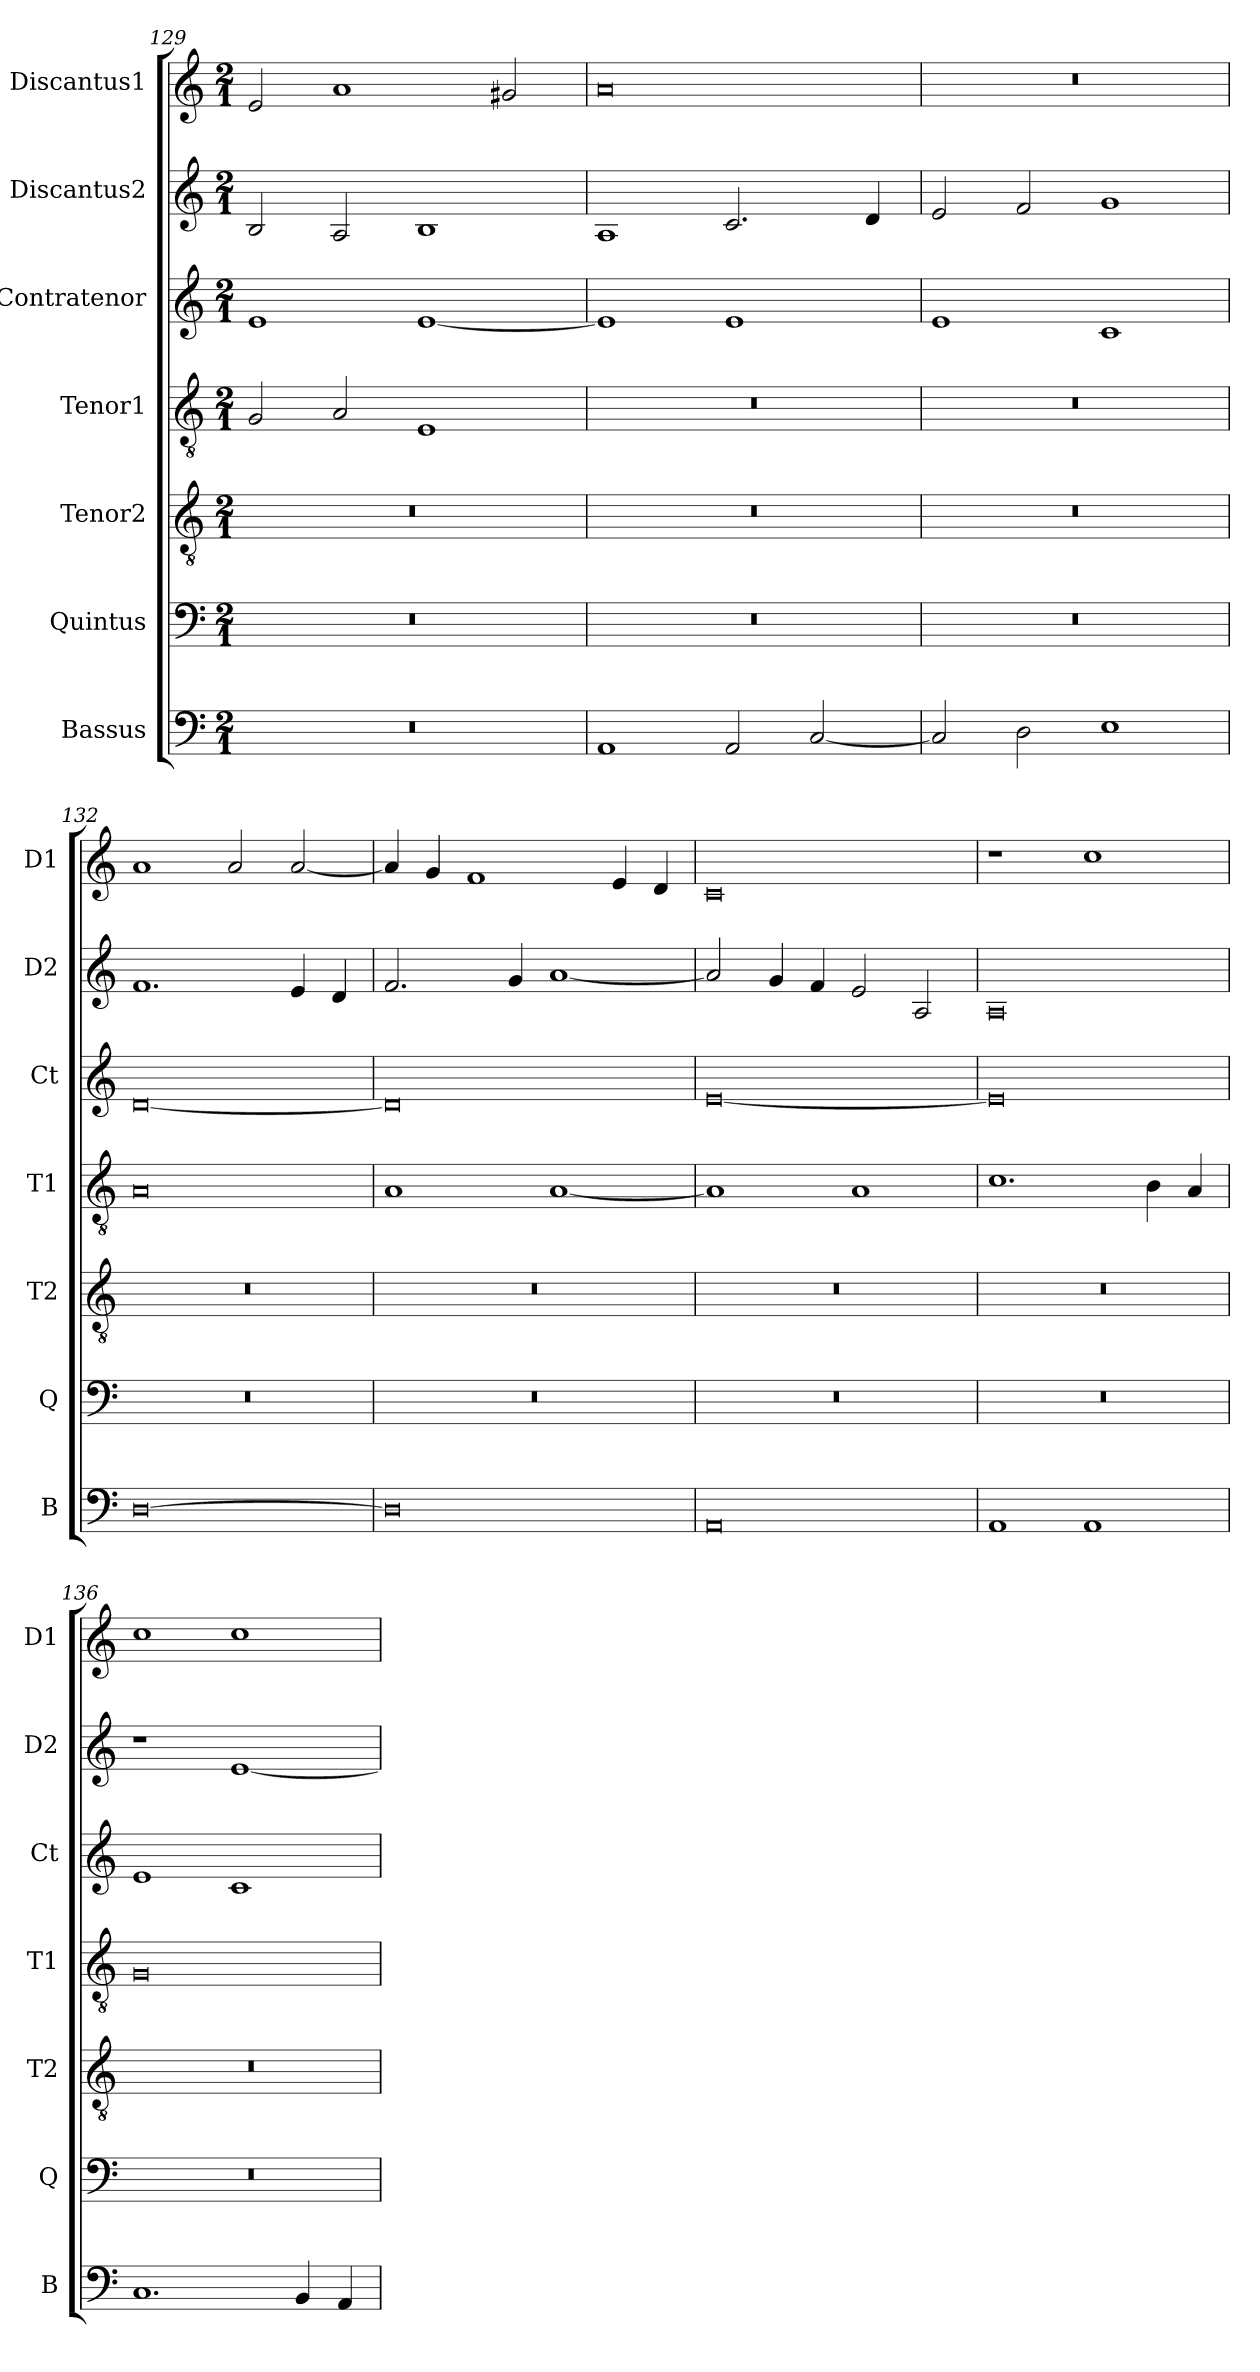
**kern	**kern	**kern	**kern	**kern	**kern	**kern
*part7	*part6	*part5	*part4	*part3	*part2	*part1
*staff7	*staff6	*staff5	*staff4	*staff3	*staff2	*staff1
*I"Bassus	*I"Quintus	*I"Tenor2	*I"Tenor1	*I"Contratenor	*I"Discantus2	*I"Discantus1
*I'B	*I'Q	*I'T2	*I'T1	*I'Ct	*I'D2	*I'D1
*clefF4	*clefF4	*clefGv2	*clefGv2	*clefG2	*clefG2	*clefG2
*k[]	*k[]	*k[]	*k[]	*k[]	*k[]	*k[]
*M2/1	*M2/1	*M2/1	*M2/1	*M2/1	*M2/1	*M2/1
=129	=129	=129	=129	=129	=129	=129
0r	0r	0r	2G/	1e	2B/	2e/
.	.	.	2A/	.	2A/	1a
.	.	.	1E	[1e	1B	.
.	.	.	.	.	.	2g#X/
=130	=130	=130	=130	=130	=130	=130
1AA	0r	0r	0r	1e]	1A	0a
2AA/	.	.	.	1e	2.c/	.
[2C/	.	.	.	.	.	.
.	.	.	.	.	4d/	.
=131	=131	=131	=131	=131	=131	=131
2C/]	0r	0r	0r	1e	2e/	0r
2D\	.	.	.	.	2f/	.
1E	.	.	.	1c	1g	.
=132	=132	=132	=132	=132	=132	=132
[0D	0r	0r	0A	[0d	1.f	1a
.	.	.	.	.	.	2a/
.	.	.	.	.	4e/	[2a/
.	.	.	.	.	4d/	.
=133	=133	=133	=133	=133	=133	=133
0D]	0r	0r	1A	0d]	2.f/	4a/]
.	.	.	.	.	.	4g/
.	.	.	.	.	.	1f
.	.	.	.	.	4g/	.
.	.	.	[1A	.	[1a	.
.	.	.	.	.	.	4e/
.	.	.	.	.	.	4d/
=134	=134	=134	=134	=134	=134	=134
0AA	0r	0r	1A]	[0e	2a/]	0c
.	.	.	.	.	4g/	.
.	.	.	.	.	4f/	.
.	.	.	1A	.	2e/	.
.	.	.	.	.	2A/	.
=135	=135	=135	=135	=135	=135	=135
1AA	0r	0r	1.c	0e]	0A	1r
1AA	.	.	.	.	.	1cc
.	.	.	4B\	.	.	.
.	.	.	4A/	.	.	.
=136	=136	=136	=136	=136	=136	=136
1.C	0r	0r	0G	1e	1r	1cc
.	.	.	.	1c	[1e	1cc
4BB/	.	.	.	.	.	.
4AA/	.	.	.	.	.	.
=	=	=	=	=	=	=
*-	*-	*-	*-	*-	*-	*-
